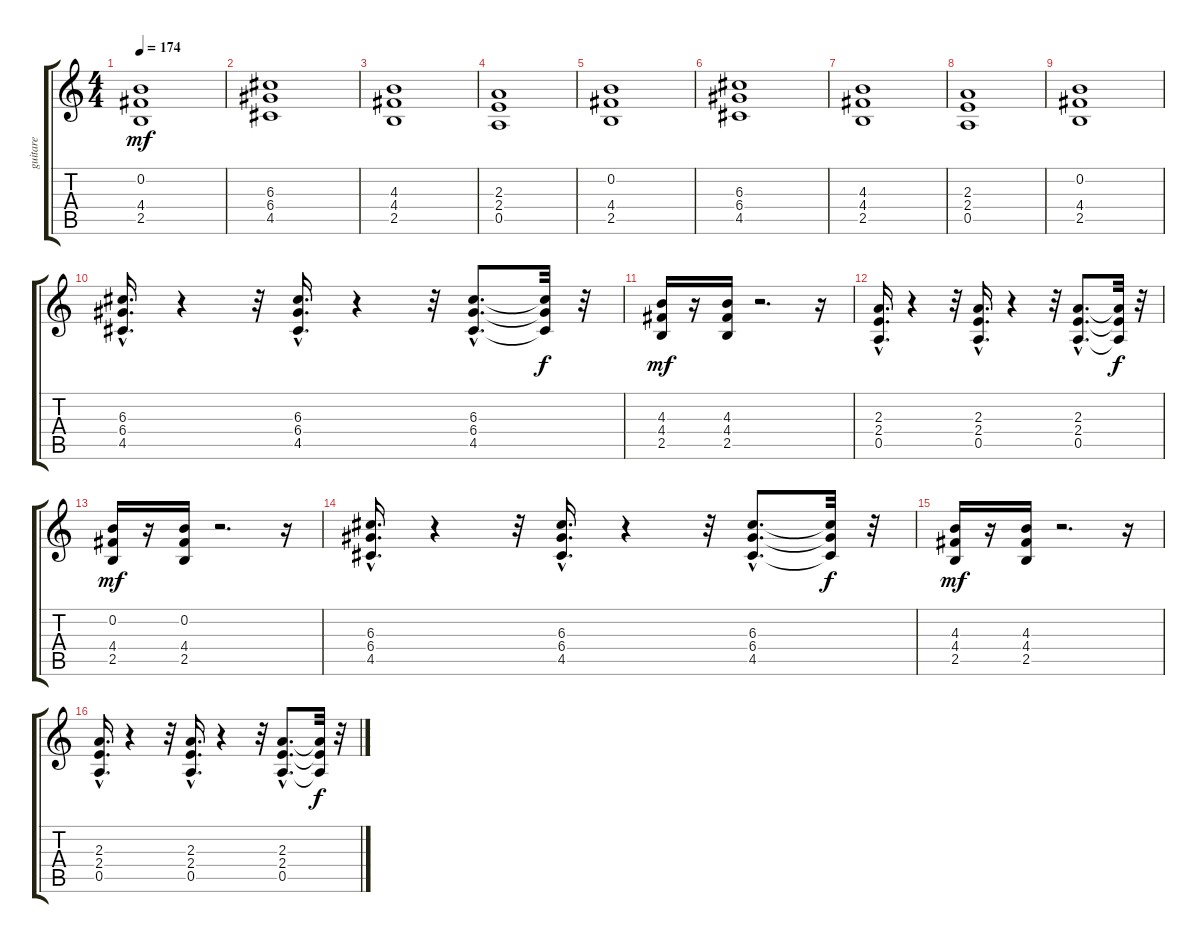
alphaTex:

\track ("guitare" "guitare") {instrument distortionguitar}
\staff {score tabs}
\tuning (E4 B3 G3 D3 A2 E2) {hide}
\ts (4 4)
\tempo 174
\clef g2
\ks c
(0.2 4.4 2.5).1{dy mf} |
(6.3 6.4 4.5).1 |
(4.3 4.4 2.5).1 |
(2.3 2.4 0.5).1 |
(0.2 4.4 2.5).1 |
(6.3 6.4 4.5).1 |
(4.3 4.4 2.5).1 |
(2.3 2.4 0.5).1 |
(0.2 4.4 2.5).1 |
(6.3{hac} 6.4{hac} 4.5{hac}).16{d} r.4 r.32 (6.3{hac} 6.4{hac} 4.5{hac}).16{d} r.4 r.32 (6.3{hac} 6.4{hac} 4.5{hac}).8{d} (6.3{t} 6.4{t} 4.5{t}).32{dy f} r.32 |
(4.3 4.4 2.5).16{dy mf} r.16 (4.3 4.4 2.5).16 r.2{d} r.16 |
(2.3{hac} 2.4{hac} 0.5{hac}).16{d} r.4 r.32 (2.3{hac} 2.4{hac} 0.5{hac}).16{d} r.4 r.32 (2.3{hac} 2.4{hac} 0.5{hac}).8{d} (2.3{t} 2.4{t} 0.5{t}).32{dy f} r.32 |
(0.2 4.4 2.5).16{dy mf} r.16 (0.2 4.4 2.5).16 r.2{d} r.16 |
(6.3{hac} 6.4{hac} 4.5{hac}).16{d} r.4 r.32 (6.3{hac} 6.4{hac} 4.5{hac}).16{d} r.4 r.32 (6.3{hac} 6.4{hac} 4.5{hac}).8{d} (6.3{t} 6.4{t} 4.5{t}).32{dy f} r.32 |
(4.3 4.4 2.5).16{dy mf} r.16 (4.3 4.4 2.5).16 r.2{d} r.16 |
(2.3{hac} 2.4{hac} 0.5{hac}).16{d} r.4 r.32 (2.3{hac} 2.4{hac} 0.5{hac}).16{d} r.4 r.32 (2.3{hac} 2.4{hac} 0.5{hac}).8{d} (2.3{t} 2.4{t} 0.5{t}).32{dy f} r.32
